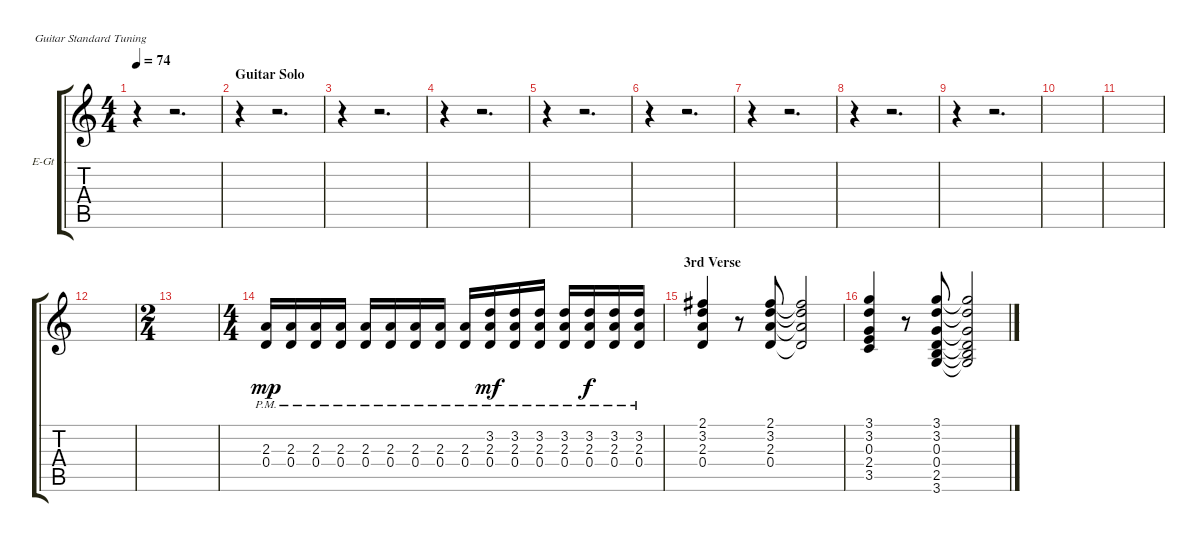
\bracketExtendMode groupsimilarinstruments
\firstSystemTrackNameOrientation horizontal
\otherSystemsTrackNameOrientation horizontal
\track ("Rhythm" "E-Gt") {instrument overdrivenguitar}
\staff {score tabs}
\tuning (E4 B3 G3 D3 A2 E2)
\ts (4 4)
\tempo 74
\clef g2
\ks c
r.4{dy mp} r.2{d} |
\section ("" "Guitar Solo")
r.4 r.2{d} |
r.4 r.2{d} |
r.4 r.2{d} |
r.4 r.2{d} |
r.4 r.2{d} |
r.4 r.2{d} |
r.4 r.2{d} |
r.4 r.2{d} |
|
|
|
\ts (2 4)
|
\ts (4 4)
(0.4{pm} 2.3{pm}).16 (0.4{pm} 2.3{pm}).16 (0.4{pm} 2.3{pm}).16 (0.4{pm} 2.3{pm}).16 (0.4{pm} 2.3{pm}).16 (0.4{pm} 2.3{pm}).16 (0.4{pm} 2.3{pm}).16 (0.4{pm} 2.3{pm}).16 (0.4{pm} 2.3{pm}).16 (0.4{pm} 2.3{pm} 3.2{pm}).16{dy mf} (0.4{pm} 2.3{pm} 3.2{pm}).16 (0.4{pm} 2.3{pm} 3.2{pm}).16 (0.4{pm} 2.3{pm} 3.2{pm}).16 (0.4{pm} 2.3{pm} 3.2{pm}).16{dy f} (0.4{pm} 2.3{pm} 3.2{pm}).16 (0.4{pm} 2.3{pm} 3.2{pm}).16 |
\section ("" "3rd Verse")
(0.4 2.3 3.2 2.1).4 r.8 (0.4 2.3 3.2 2.1).8 (0.4{t} 2.3{t} 3.2{t} 2.1{t}).2 |
(2.4 3.5 0.3 3.2 3.1).4 r.8 (2.5 3.6 0.4 0.3 3.2 3.1).8 (2.5{t} 3.6{t} 3.1{t} 3.2{t} 0.3{t} 0.4{t}).2
